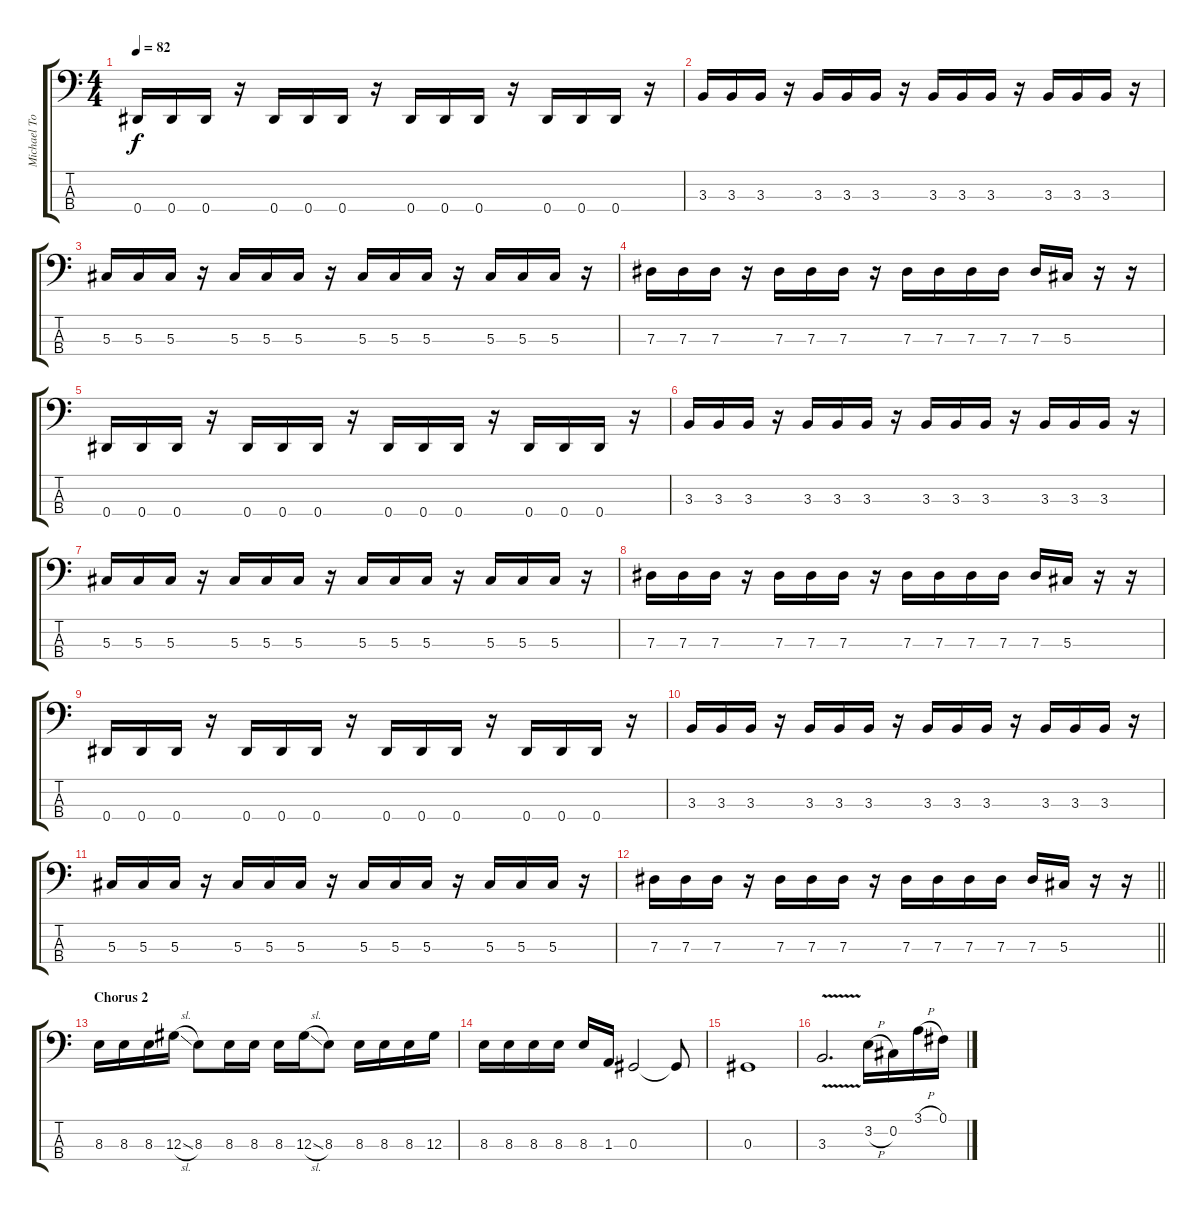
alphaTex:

\track ("Michael Todd" "Michael To") {instrument electricbassfinger}
\staff {score tabs}
\tuning (Gb2 Db2 Ab1 Eb1) {hide}
\ts (4 4)
\tempo 82
\clef f4
\ks c
0.4.16{dy f instrument slapbass1} 0.4.16 0.4.16 r.16 0.4.16 0.4.16 0.4.16 r.16 0.4.16 0.4.16 0.4.16 r.16 0.4.16 0.4.16 0.4.16 r.16 |
3.3.16{instrument electricbassfinger} 3.3.16 3.3.16 r.16 3.3.16 3.3.16 3.3.16 r.16 3.3.16 3.3.16 3.3.16 r.16 3.3.16 3.3.16 3.3.16 r.16 |
5.3.16 5.3.16 5.3.16 r.16 5.3.16 5.3.16 5.3.16 r.16 5.3.16 5.3.16 5.3.16 r.16 5.3.16 5.3.16 5.3.16 r.16 |
7.3.16 7.3.16 7.3.16 r.16 7.3.16 7.3.16 7.3.16 r.16 7.3.16 7.3.16 7.3.16 7.3.16 7.3.16 5.3.16 r.16 r.16 |
0.4.16{instrument slapbass1} 0.4.16 0.4.16 r.16 0.4.16 0.4.16 0.4.16 r.16 0.4.16 0.4.16 0.4.16 r.16 0.4.16 0.4.16 0.4.16 r.16 |
3.3.16{instrument electricbassfinger} 3.3.16 3.3.16 r.16 3.3.16 3.3.16 3.3.16 r.16 3.3.16 3.3.16 3.3.16 r.16 3.3.16 3.3.16 3.3.16 r.16 |
5.3.16 5.3.16 5.3.16 r.16 5.3.16 5.3.16 5.3.16 r.16 5.3.16 5.3.16 5.3.16 r.16 5.3.16 5.3.16 5.3.16 r.16 |
7.3.16 7.3.16 7.3.16 r.16 7.3.16 7.3.16 7.3.16 r.16 7.3.16 7.3.16 7.3.16 7.3.16 7.3.16 5.3.16 r.16 r.16 |
0.4.16{instrument slapbass1} 0.4.16 0.4.16 r.16 0.4.16 0.4.16 0.4.16 r.16 0.4.16 0.4.16 0.4.16 r.16 0.4.16 0.4.16 0.4.16 r.16 |
3.3.16{instrument electricbassfinger} 3.3.16 3.3.16 r.16 3.3.16 3.3.16 3.3.16 r.16 3.3.16 3.3.16 3.3.16 r.16 3.3.16 3.3.16 3.3.16 r.16 |
5.3.16 5.3.16 5.3.16 r.16 5.3.16 5.3.16 5.3.16 r.16 5.3.16 5.3.16 5.3.16 r.16 5.3.16 5.3.16 5.3.16 r.16 |
\barLineRight lightlight
7.3.16 7.3.16 7.3.16 r.16 7.3.16 7.3.16 7.3.16 r.16 7.3.16 7.3.16 7.3.16 7.3.16 7.3.16 5.3.16 r.16 r.16 |
\section ("" "Chorus 2")
8.3.16{instrument electricbassfinger} 8.3.16 8.3.16 12.3{sl}.16 8.3.8 8.3.16 8.3.16 8.3.16 12.3{sl}.16 8.3.8 8.3.16 8.3.16 8.3.16 12.3.16 |
8.3.16 8.3.16 8.3.16 8.3.16 8.3.16 1.3.16 0.3.2 0.3{t}.8 |
0.3.1 |
3.3{v}.2{d} 3.2{h}.16 0.2.16 3.1{h}.16 0.1.16
